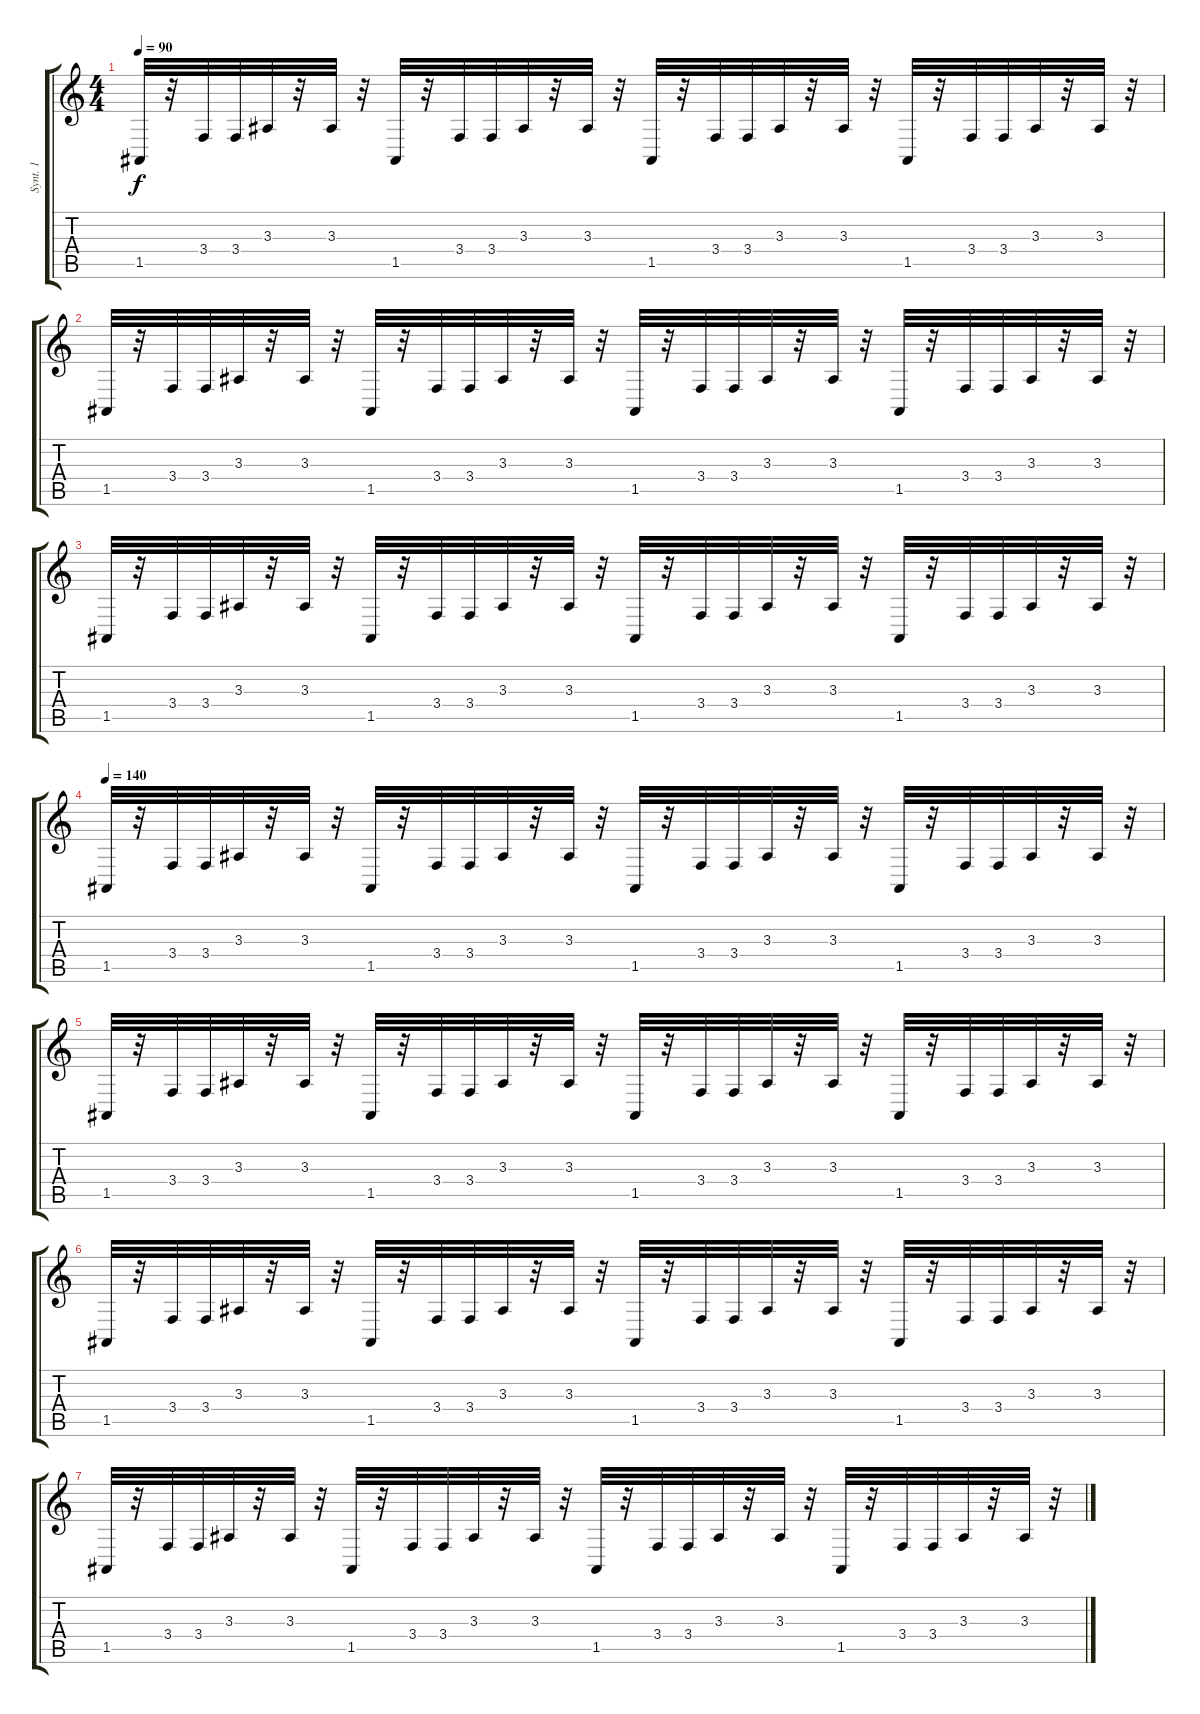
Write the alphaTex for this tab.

\track ("Synt. 1" "Synt. 1") {instrument synthbrass2}
\staff {score tabs}
\tuning (E4 B3 G3 D3 A2 E2) {hide}
\ts (4 4)
\tempo 90
\clef g2
\ks c
1.5.32{dy f} r.32 3.4.32 3.4.32 3.3.32 r.32 3.3.32 r.32 1.5.32 r.32 3.4.32 3.4.32 3.3.32 r.32 3.3.32 r.32 1.5.32 r.32 3.4.32 3.4.32 3.3.32 r.32 3.3.32 r.32 1.5.32 r.32 3.4.32 3.4.32 3.3.32 r.32 3.3.32 r.32 |
1.5.32 r.32 3.4.32 3.4.32 3.3.32 r.32 3.3.32 r.32 1.5.32 r.32 3.4.32 3.4.32 3.3.32 r.32 3.3.32 r.32 1.5.32 r.32 3.4.32 3.4.32 3.3.32 r.32 3.3.32 r.32 1.5.32 r.32 3.4.32 3.4.32 3.3.32 r.32 3.3.32 r.32 |
1.5.32 r.32 3.4.32 3.4.32 3.3.32 r.32 3.3.32 r.32 1.5.32 r.32 3.4.32 3.4.32 3.3.32 r.32 3.3.32 r.32 1.5.32 r.32 3.4.32 3.4.32 3.3.32 r.32 3.3.32 r.32 1.5.32 r.32 3.4.32 3.4.32 3.3.32 r.32 3.3.32 r.32 |
\tempo 140
1.5.32 r.32 3.4.32 3.4.32 3.3.32 r.32 3.3.32 r.32 1.5.32 r.32 3.4.32 3.4.32 3.3.32 r.32 3.3.32 r.32 1.5.32 r.32 3.4.32 3.4.32 3.3.32 r.32 3.3.32 r.32 1.5.32 r.32 3.4.32 3.4.32 3.3.32 r.32 3.3.32 r.32 |
1.5.32 r.32 3.4.32 3.4.32 3.3.32 r.32 3.3.32 r.32 1.5.32 r.32 3.4.32 3.4.32 3.3.32 r.32 3.3.32 r.32 1.5.32 r.32 3.4.32 3.4.32 3.3.32 r.32 3.3.32 r.32 1.5.32 r.32 3.4.32 3.4.32 3.3.32 r.32 3.3.32 r.32 |
1.5.32 r.32 3.4.32 3.4.32 3.3.32 r.32 3.3.32 r.32 1.5.32 r.32 3.4.32 3.4.32 3.3.32 r.32 3.3.32 r.32 1.5.32 r.32 3.4.32 3.4.32 3.3.32 r.32 3.3.32 r.32 1.5.32 r.32 3.4.32 3.4.32 3.3.32 r.32 3.3.32 r.32 |
1.5.32 r.32 3.4.32 3.4.32 3.3.32 r.32 3.3.32 r.32 1.5.32 r.32 3.4.32 3.4.32 3.3.32 r.32 3.3.32 r.32 1.5.32 r.32 3.4.32 3.4.32 3.3.32 r.32 3.3.32 r.32 1.5.32 r.32 3.4.32 3.4.32 3.3.32 r.32 3.3.32 r.32
